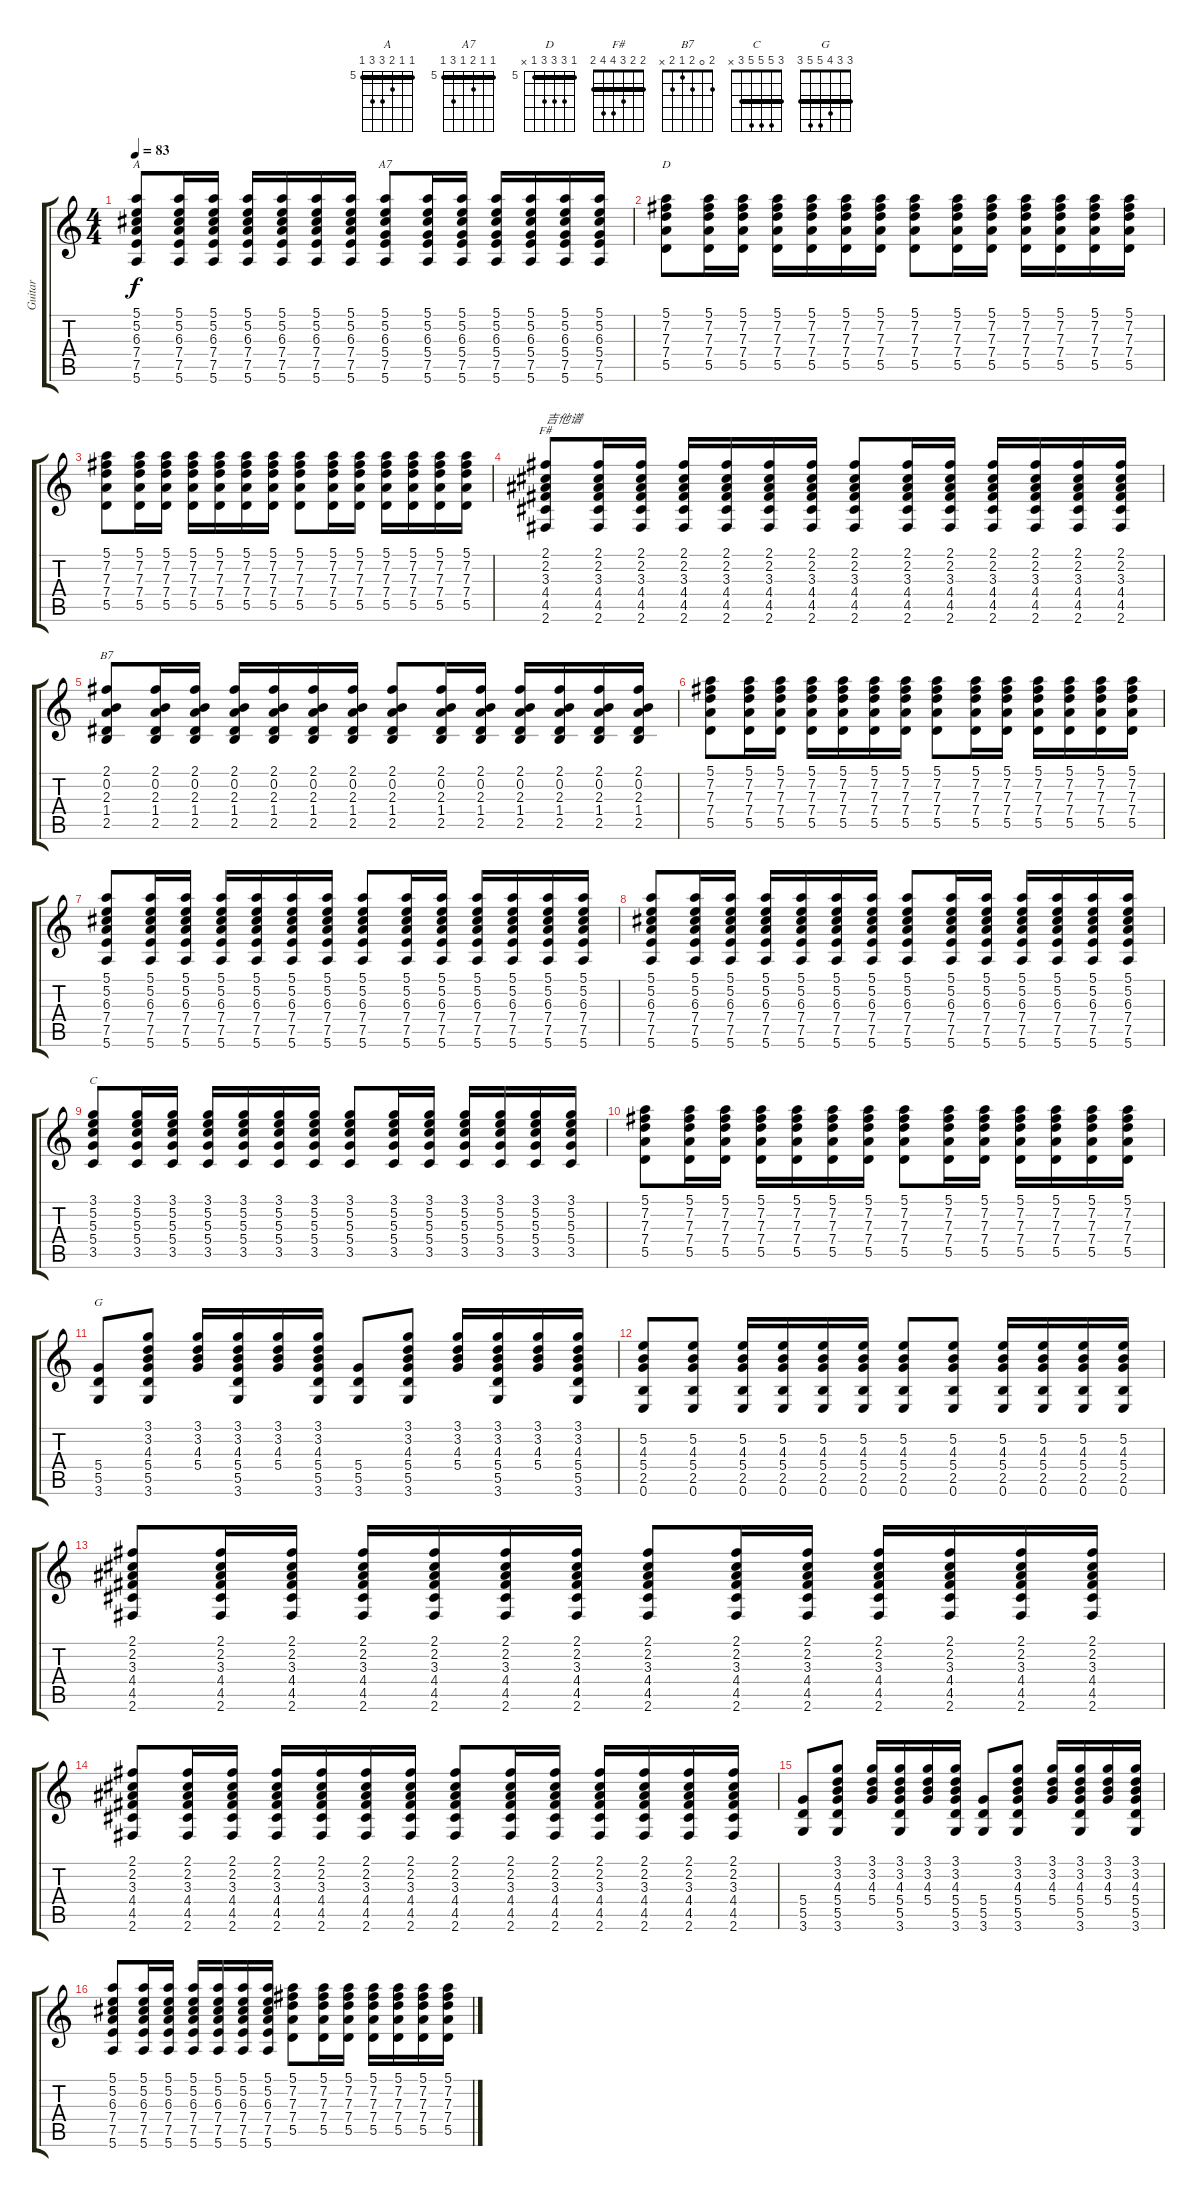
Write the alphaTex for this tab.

\track ("Guitar" "Guitar") {instrument acousticguitarnylon}
\staff {score tabs}
\tuning (E4 B3 G3 D3 A2 E2) {hide}
\chord ("A" 5 5 6 7 7 5) {firstfret 5 barre 5}
\chord ("A7" 5 5 6 5 7 5) {firstfret 5 barre 5}
\chord ("D" 5 7 7 7 5 x) {firstfret 5 barre 5}
\chord ("F#" 2 2 3 4 4 2) {barre 2}
\chord ("B7" 2 0 2 1 2 x)
\chord ("C" 3 5 5 5 3 x) {barre 3}
\chord ("G" 3 3 4 5 5 3) {barre 3}
\ts (4 4)
\tempo 83
\clef g2
\ks c
(5.1 5.2 6.3 7.4 7.5 5.6).8{ch "A" dy f} (5.1 5.2 6.3 7.4 7.5 5.6).16 (5.1 5.2 6.3 7.4 7.5 5.6).16 (5.1 5.2 6.3 7.4 7.5 5.6).16 (5.1 5.2 6.3 7.4 7.5 5.6).16 (5.1 5.2 6.3 7.4 7.5 5.6).16 (5.1 5.2 6.3 7.4 7.5 5.6).16 (5.1 5.2 6.3 5.4 7.5 5.6).8{ch "A7"} (5.1 5.2 6.3 5.4 7.5 5.6).16 (5.1 5.2 6.3 5.4 7.5 5.6).16 (5.1 5.2 6.3 5.4 7.5 5.6).16 (5.1 5.2 6.3 5.4 7.5 5.6).16 (5.1 5.2 6.3 5.4 7.5 5.6).16 (5.1 5.2 6.3 5.4 7.5 5.6).16 |
(5.1 7.2 7.3 7.4 5.5).8{ch "D" volume 7 instrument acousticguitarnylon} (5.1 7.2 7.3 7.4 5.5).16 (5.1 7.2 7.3 7.4 5.5).16 (5.1 7.2 7.3 7.4 5.5).16 (5.1 7.2 7.3 7.4 5.5).16 (5.1 7.2 7.3 7.4 5.5).16 (5.1 7.2 7.3 7.4 5.5).16 (5.1 7.2 7.3 7.4 5.5).8 (5.1 7.2 7.3 7.4 5.5).16 (5.1 7.2 7.3 7.4 5.5).16 (5.1 7.2 7.3 7.4 5.5).16 (5.1 7.2 7.3 7.4 5.5).16 (5.1 7.2 7.3 7.4 5.5).16 (5.1 7.2 7.3 7.4 5.5).16 |
(5.1 7.2 7.3 7.4 5.5).8 (5.1 7.2 7.3 7.4 5.5).16 (5.1 7.2 7.3 7.4 5.5).16 (5.1 7.2 7.3 7.4 5.5).16 (5.1 7.2 7.3 7.4 5.5).16 (5.1 7.2 7.3 7.4 5.5).16 (5.1 7.2 7.3 7.4 5.5).16 (5.1 7.2 7.3 7.4 5.5).8 (5.1 7.2 7.3 7.4 5.5).16 (5.1 7.2 7.3 7.4 5.5).16 (5.1 7.2 7.3 7.4 5.5).16 (5.1 7.2 7.3 7.4 5.5).16 (5.1 7.2 7.3 7.4 5.5).16 (5.1 7.2 7.3 7.4 5.5).16 |
(2.1 2.2 3.3 4.4 4.5 2.6).8{ch "F#" txt "吉他谱"} (2.1 2.2 3.3 4.4 4.5 2.6).16 (2.1 2.2 3.3 4.4 4.5 2.6).16 (2.1 2.2 3.3 4.4 4.5 2.6).16 (2.1 2.2 3.3 4.4 4.5 2.6).16 (2.1 2.2 3.3 4.4 4.5 2.6).16 (2.1 2.2 3.3 4.4 4.5 2.6).16 (2.1 2.2 3.3 4.4 4.5 2.6).8 (2.1 2.2 3.3 4.4 4.5 2.6).16 (2.1 2.2 3.3 4.4 4.5 2.6).16 (2.1 2.2 3.3 4.4 4.5 2.6).16 (2.1 2.2 3.3 4.4 4.5 2.6).16 (2.1 2.2 3.3 4.4 4.5 2.6).16 (2.1 2.2 3.3 4.4 4.5 2.6).16 |
(2.1 0.2 2.3 1.4 2.5).8{ch "B7"} (2.1 0.2 2.3 1.4 2.5).16 (2.1 0.2 2.3 1.4 2.5).16 (2.1 0.2 2.3 1.4 2.5).16 (2.1 0.2 2.3 1.4 2.5).16 (2.1 0.2 2.3 1.4 2.5).16 (2.1 0.2 2.3 1.4 2.5).16 (2.1 0.2 2.3 1.4 2.5).8 (2.1 0.2 2.3 1.4 2.5).16 (2.1 0.2 2.3 1.4 2.5).16 (2.1 0.2 2.3 1.4 2.5).16 (2.1 0.2 2.3 1.4 2.5).16 (2.1 0.2 2.3 1.4 2.5).16 (2.1 0.2 2.3 1.4 2.5).16 |
(5.1 7.2 7.3 7.4 5.5).8 (5.1 7.2 7.3 7.4 5.5).16 (5.1 7.2 7.3 7.4 5.5).16 (5.1 7.2 7.3 7.4 5.5).16 (5.1 7.2 7.3 7.4 5.5).16 (5.1 7.2 7.3 7.4 5.5).16 (5.1 7.2 7.3 7.4 5.5).16 (5.1 7.2 7.3 7.4 5.5).8 (5.1 7.2 7.3 7.4 5.5).16 (5.1 7.2 7.3 7.4 5.5).16 (5.1 7.2 7.3 7.4 5.5).16 (5.1 7.2 7.3 7.4 5.5).16 (5.1 7.2 7.3 7.4 5.5).16 (5.1 7.2 7.3 7.4 5.5).16 |
(5.1 5.2 6.3 7.4 7.5 5.6).8 (5.1 5.2 6.3 7.4 7.5 5.6).16 (5.1 5.2 6.3 7.4 7.5 5.6).16 (5.1 5.2 6.3 7.4 7.5 5.6).16 (5.1 5.2 6.3 7.4 7.5 5.6).16 (5.1 5.2 6.3 7.4 7.5 5.6).16 (5.1 5.2 6.3 7.4 7.5 5.6).16 (5.1 5.2 6.3 7.4 7.5 5.6).8 (5.1 5.2 6.3 7.4 7.5 5.6).16 (5.1 5.2 6.3 7.4 7.5 5.6).16 (5.1 5.2 6.3 7.4 7.5 5.6).16 (5.1 5.2 6.3 7.4 7.5 5.6).16 (5.1 5.2 6.3 7.4 7.5 5.6).16 (5.1 5.2 6.3 7.4 7.5 5.6).16 |
(5.1 5.2 6.3 7.4 7.5 5.6).8 (5.1 5.2 6.3 7.4 7.5 5.6).16 (5.1 5.2 6.3 7.4 7.5 5.6).16 (5.1 5.2 6.3 7.4 7.5 5.6).16 (5.1 5.2 6.3 7.4 7.5 5.6).16 (5.1 5.2 6.3 7.4 7.5 5.6).16 (5.1 5.2 6.3 7.4 7.5 5.6).16 (5.1 5.2 6.3 7.4 7.5 5.6).8 (5.1 5.2 6.3 7.4 7.5 5.6).16 (5.1 5.2 6.3 7.4 7.5 5.6).16 (5.1 5.2 6.3 7.4 7.5 5.6).16 (5.1 5.2 6.3 7.4 7.5 5.6).16 (5.1 5.2 6.3 7.4 7.5 5.6).16 (5.1 5.2 6.3 7.4 7.5 5.6).16 |
(3.1 5.2 5.3 5.4 3.5).8{ch "C"} (3.1 5.2 5.3 5.4 3.5).16 (3.1 5.2 5.3 5.4 3.5).16 (3.1 5.2 5.3 5.4 3.5).16 (3.1 5.2 5.3 5.4 3.5).16 (3.1 5.2 5.3 5.4 3.5).16 (3.1 5.2 5.3 5.4 3.5).16 (3.1 5.2 5.3 5.4 3.5).8 (3.1 5.2 5.3 5.4 3.5).16 (3.1 5.2 5.3 5.4 3.5).16 (3.1 5.2 5.3 5.4 3.5).16 (3.1 5.2 5.3 5.4 3.5).16 (3.1 5.2 5.3 5.4 3.5).16 (3.1 5.2 5.3 5.4 3.5).16 |
(5.1 7.2 7.3 7.4 5.5).8 (5.1 7.2 7.3 7.4 5.5).16 (5.1 7.2 7.3 7.4 5.5).16 (5.1 7.2 7.3 7.4 5.5).16 (5.1 7.2 7.3 7.4 5.5).16 (5.1 7.2 7.3 7.4 5.5).16 (5.1 7.2 7.3 7.4 5.5).16 (5.1 7.2 7.3 7.4 5.5).8 (5.1 7.2 7.3 7.4 5.5).16 (5.1 7.2 7.3 7.4 5.5).16 (5.1 7.2 7.3 7.4 5.5).16 (5.1 7.2 7.3 7.4 5.5).16 (5.1 7.2 7.3 7.4 5.5).16 (5.1 7.2 7.3 7.4 5.5).16 |
(5.4 5.5 3.6).8{ch "G"} (3.1 3.2 4.3 5.4 5.5 3.6).8 (3.1 3.2 4.3 5.4).16 (3.1 3.2 4.3 5.4 5.5 3.6).16 (3.1 3.2 4.3 5.4).16 (3.1 3.2 4.3 5.4 5.5 3.6).16 (5.4 5.5 3.6).8 (3.1 3.2 4.3 5.4 5.5 3.6).8 (3.1 3.2 4.3 5.4).16 (3.1 3.2 4.3 5.4 5.5 3.6).16 (3.1 3.2 4.3 5.4).16 (3.1 3.2 4.3 5.4 5.5 3.6).16 |
(5.2 4.3 5.4 2.5 0.6).8 (5.2 4.3 5.4 2.5 0.6).8 (5.2 4.3 5.4 2.5 0.6).16 (5.2 4.3 5.4 2.5 0.6).16 (5.2 4.3 5.4 2.5 0.6).16 (5.2 4.3 5.4 2.5 0.6).16 (5.2 4.3 5.4 2.5 0.6).8 (5.2 4.3 5.4 2.5 0.6).8 (5.2 4.3 5.4 2.5 0.6).16 (5.2 4.3 5.4 2.5 0.6).16 (5.2 4.3 5.4 2.5 0.6).16 (5.2 4.3 5.4 2.5 0.6).16 |
(2.1 2.2 3.3 4.4 4.5 2.6).8 (2.1 2.2 3.3 4.4 4.5 2.6).16 (2.1 2.2 3.3 4.4 4.5 2.6).16 (2.1 2.2 3.3 4.4 4.5 2.6).16 (2.1 2.2 3.3 4.4 4.5 2.6).16 (2.1 2.2 3.3 4.4 4.5 2.6).16 (2.1 2.2 3.3 4.4 4.5 2.6).16 (2.1 2.2 3.3 4.4 4.5 2.6).8 (2.1 2.2 3.3 4.4 4.5 2.6).16 (2.1 2.2 3.3 4.4 4.5 2.6).16 (2.1 2.2 3.3 4.4 4.5 2.6).16 (2.1 2.2 3.3 4.4 4.5 2.6).16 (2.1 2.2 3.3 4.4 4.5 2.6).16 (2.1 2.2 3.3 4.4 4.5 2.6).16 |
(2.1 2.2 3.3 4.4 4.5 2.6).8{volume 16 instrument acousticguitarnylon} (2.1 2.2 3.3 4.4 4.5 2.6).16 (2.1 2.2 3.3 4.4 4.5 2.6).16 (2.1 2.2 3.3 4.4 4.5 2.6).16 (2.1 2.2 3.3 4.4 4.5 2.6).16 (2.1 2.2 3.3 4.4 4.5 2.6).16 (2.1 2.2 3.3 4.4 4.5 2.6).16 (2.1 2.2 3.3 4.4 4.5 2.6).8 (2.1 2.2 3.3 4.4 4.5 2.6).16 (2.1 2.2 3.3 4.4 4.5 2.6).16 (2.1 2.2 3.3 4.4 4.5 2.6).16 (2.1 2.2 3.3 4.4 4.5 2.6).16 (2.1 2.2 3.3 4.4 4.5 2.6).16 (2.1 2.2 3.3 4.4 4.5 2.6).16 |
(5.4 5.5 3.6).8 (3.1 3.2 4.3 5.4 5.5 3.6).8 (3.1 3.2 4.3 5.4).16 (3.1 3.2 4.3 5.4 5.5 3.6).16 (3.1 3.2 4.3 5.4).16 (3.1 3.2 4.3 5.4 5.5 3.6).16 (5.4 5.5 3.6).8 (3.1 3.2 4.3 5.4 5.5 3.6).8 (3.1 3.2 4.3 5.4).16 (3.1 3.2 4.3 5.4 5.5 3.6).16 (3.1 3.2 4.3 5.4).16 (3.1 3.2 4.3 5.4 5.5 3.6).16 |
(5.1 5.2 6.3 7.4 7.5 5.6).8 (5.1 5.2 6.3 7.4 7.5 5.6).16 (5.1 5.2 6.3 7.4 7.5 5.6).16 (5.1 5.2 6.3 7.4 7.5 5.6).16 (5.1 5.2 6.3 7.4 7.5 5.6).16 (5.1 5.2 6.3 7.4 7.5 5.6).16 (5.1 5.2 6.3 7.4 7.5 5.6).16 (5.1 7.2 7.3 7.4 5.5).8 (5.1 7.2 7.3 7.4 5.5).16 (5.1 7.2 7.3 7.4 5.5).16 (5.1 7.2 7.3 7.4 5.5).16 (5.1 7.2 7.3 7.4 5.5).16 (5.1 7.2 7.3 7.4 5.5).16 (5.1 7.2 7.3 7.4 5.5).16
